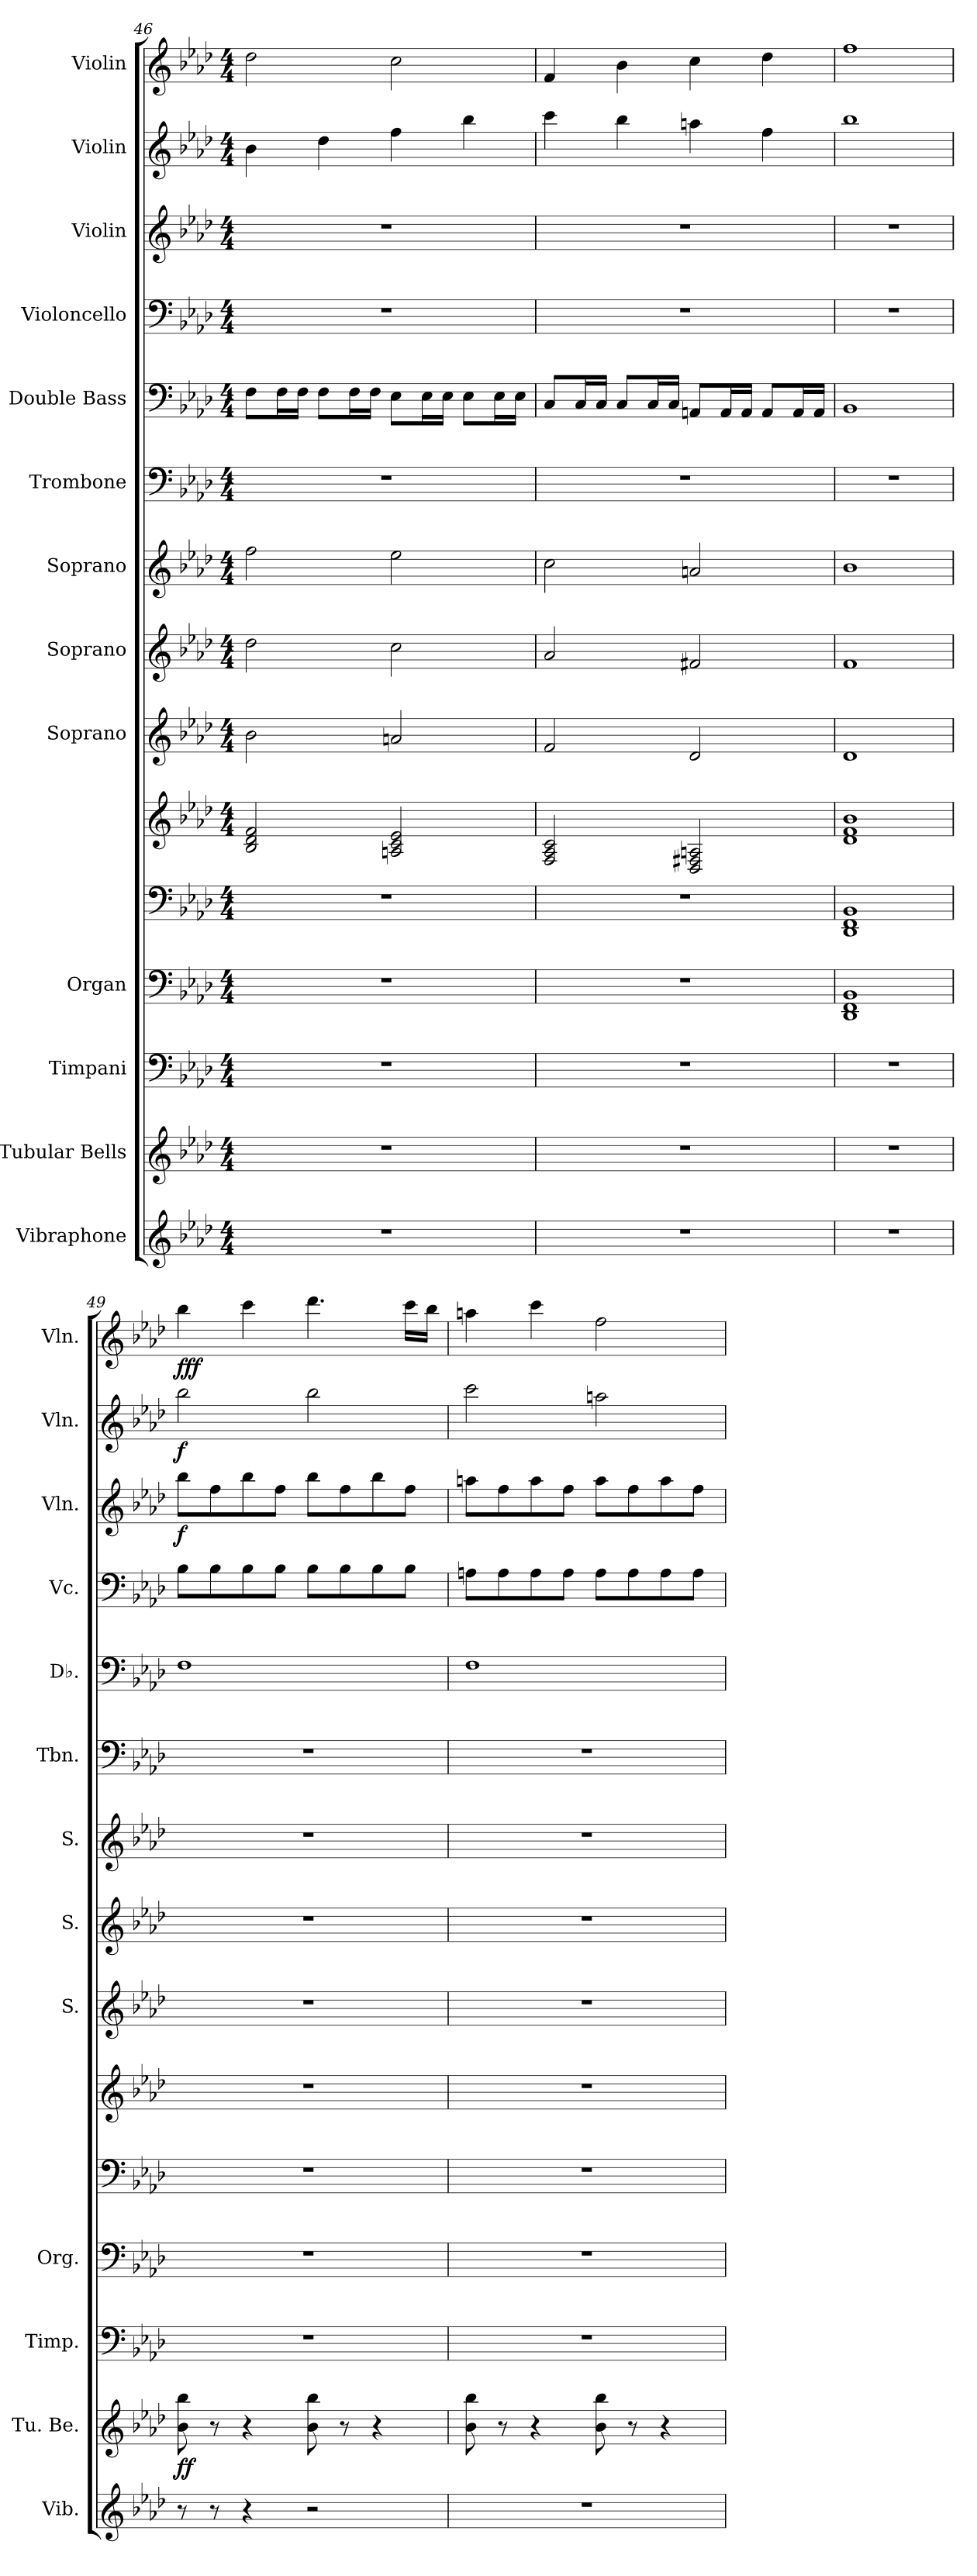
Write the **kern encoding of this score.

**kern	**kern	**dynam	**kern	**kern	**kern	**kern	**kern	**kern	**kern	**kern	**kern	**kern	**kern	**dynam	**kern	**dynam	**kern	**dynam
*part13	*part12	*part12	*part11	*part10	*part10	*part10	*part9	*part8	*part7	*part6	*part5	*part4	*part3	*part3	*part2	*part2	*part1	*part1
*staff15	*staff14	*staff14	*staff13	*staff12	*staff11	*staff10	*staff9	*staff8	*staff7	*staff6	*staff5	*staff4	*staff3	*staff3	*staff2	*staff2	*staff1	*staff1
*I"Vibraphone	*I"Tubular Bells	*	*I"Timpani	*I"Organ	*	*	*I"Soprano	*I"Soprano	*I"Soprano	*I"Trombone	*I"Double Bass	*I"Violoncello	*I"Violin	*	*I"Violin	*	*I"Violin	*
*I'Vib.	*I'Tu. Be.	*	*I'Timp.	*I'Org.	*	*	*I'S.	*I'S.	*I'S.	*I'Tbn.	*I'Db.	*I'Vc.	*I'Vln.	*	*I'Vln.	*	*I'Vln.	*
!!LO:PB:g=z
*clefG2	*clefG2	*	*clefF4	*clefF4	*clefF4	*clefG2	*clefG2	*clefG2	*clefG2	*clefF4	*clefF4	*clefF4	*clefG2	*	*clefG2	*	*clefG2	*
*	*	*	*	*	*	*	*	*	*	*	*ITrd7c12	*	*	*	*	*	*	*
*k[b-e-a-d-]	*k[b-e-a-d-]	*	*k[b-e-a-d-]	*k[b-e-a-d-]	*k[b-e-a-d-]	*k[b-e-a-d-]	*k[b-e-a-d-]	*k[b-e-a-d-]	*k[b-e-a-d-]	*k[b-e-a-d-]	*k[b-e-a-d-]	*k[b-e-a-d-]	*k[b-e-a-d-]	*	*k[b-e-a-d-]	*	*k[b-e-a-d-]	*
*M4/4	*M4/4	*	*M4/4	*M4/4	*M4/4	*M4/4	*M4/4	*M4/4	*M4/4	*M4/4	*M4/4	*M4/4	*M4/4	*	*M4/4	*	*M4/4	*
=46	=46	=46	=46	=46	=46	=46	=46	=46	=46	=46	=46	=46	=46	=46	=46	=46	=46	=46
1r	1r	.	1r	1r	1r	2B-/ 2d-/ 2f/	2b-\	2dd-\	2ff\	1r	8FF\L	1r	1r	.	4b-\	.	2dd-\	.
.	.	.	.	.	.	.	.	.	.	.	16FF\L	.	.	.	.	.	.	.
.	.	.	.	.	.	.	.	.	.	.	16FF\JJ	.	.	.	.	.	.	.
.	.	.	.	.	.	.	.	.	.	.	8FF\L	.	.	.	4dd-\	.	.	.
.	.	.	.	.	.	.	.	.	.	.	16FF\L	.	.	.	.	.	.	.
.	.	.	.	.	.	.	.	.	.	.	16FF\JJ	.	.	.	.	.	.	.
.	.	.	.	.	.	2An/ 2c/ 2e-/	2an/	2cc\	2ee-\	.	8EE-\L	.	.	.	4ff\	.	2cc\	.
.	.	.	.	.	.	.	.	.	.	.	16EE-\L	.	.	.	.	.	.	.
.	.	.	.	.	.	.	.	.	.	.	16EE-\JJ	.	.	.	.	.	.	.
.	.	.	.	.	.	.	.	.	.	.	8EE-\L	.	.	.	4bb-\	.	.	.
.	.	.	.	.	.	.	.	.	.	.	16EE-\L	.	.	.	.	.	.	.
.	.	.	.	.	.	.	.	.	.	.	16EE-\JJ	.	.	.	.	.	.	.
=47	=47	=47	=47	=47	=47	=47	=47	=47	=47	=47	=47	=47	=47	=47	=47	=47	=47	=47
1r	1r	.	1r	1r	1r	2F/ 2A-/ 2c/	2f/	2a-/	2cc\	1r	8CC/L	1r	1r	.	4ccc\	.	4f/	.
.	.	.	.	.	.	.	.	.	.	.	16CC/L	.	.	.	.	.	.	.
.	.	.	.	.	.	.	.	.	.	.	16CC/JJ	.	.	.	.	.	.	.
.	.	.	.	.	.	.	.	.	.	.	8CC/L	.	.	.	4bb-\	.	4b-\	.
.	.	.	.	.	.	.	.	.	.	.	16CC/L	.	.	.	.	.	.	.
.	.	.	.	.	.	.	.	.	.	.	16CC/JJ	.	.	.	.	.	.	.
.	.	.	.	.	.	2D-/ 2F#X/ 2An/	2d-/	2f#X/	2an/	.	8AAAn/L	.	.	.	4aan\	.	4cc\	.
.	.	.	.	.	.	.	.	.	.	.	16AAA/L	.	.	.	.	.	.	.
.	.	.	.	.	.	.	.	.	.	.	16AAA/JJ	.	.	.	.	.	.	.
.	.	.	.	.	.	.	.	.	.	.	8AAA/L	.	.	.	4ff\	.	4dd-\	.
.	.	.	.	.	.	.	.	.	.	.	16AAA/L	.	.	.	.	.	.	.
.	.	.	.	.	.	.	.	.	.	.	16AAA/JJ	.	.	.	.	.	.	.
=48	=48	=48	=48	=48	=48	=48	=48	=48	=48	=48	=48	=48	=48	=48	=48	=48	=48	=48
1r	1r	.	1r	1DD- 1FF 1BB-	1DD- 1FF 1BB-	1d- 1f 1b-	1d-	1f	1b-	1r	1BBB-	1r	1r	.	1bb-	.	1ff	.
=49	=49	=49	=49	=49	=49	=49	=49	=49	=49	=49	=49	=49	=49	=49	=49	=49	=49	=49
!	!	!LO:DY:b	!	!	!	!	!	!	!	!	!	!	!	!LO:DY:b	!	!LO:DY:b	!	!LO:DY:b
8r	8b-\ 8bb-\	ff	1r	1r	1r	1r	1r	1r	1r	1r	1FF	8B-\L	8bb-\L	f	2bb-\	f	4bb-\	fff
8r	8r	.	.	.	.	.	.	.	.	.	.	8B-\	8ff\	.	.	.	.	.
4r	4r	.	.	.	.	.	.	.	.	.	.	8B-\	8bb-\	.	.	.	4ccc\	.
.	.	.	.	.	.	.	.	.	.	.	.	8B-\J	8ff\J	.	.	.	.	.
2r	8b-\ 8bb-\	.	.	.	.	.	.	.	.	.	.	8B-\L	8bb-\L	.	2bb-\	.	4.ddd-\	.
.	8r	.	.	.	.	.	.	.	.	.	.	8B-\	8ff\	.	.	.	.	.
.	4r	.	.	.	.	.	.	.	.	.	.	8B-\	8bb-\	.	.	.	.	.
.	.	.	.	.	.	.	.	.	.	.	.	8B-\J	8ff\J	.	.	.	16ccc\LL	.
.	.	.	.	.	.	.	.	.	.	.	.	.	.	.	.	.	16bb-\JJ	.
=50	=50	=50	=50	=50	=50	=50	=50	=50	=50	=50	=50	=50	=50	=50	=50	=50	=50	=50
1r	8b-\ 8bb-\	.	1r	1r	1r	1r	1r	1r	1r	1r	1FF	8An\L	8aan\L	.	2ccc\	.	4aan\	.
.	8r	.	.	.	.	.	.	.	.	.	.	8A\	8ff\	.	.	.	.	.
.	4r	.	.	.	.	.	.	.	.	.	.	8A\	8aa\	.	.	.	4ccc\	.
.	.	.	.	.	.	.	.	.	.	.	.	8A\J	8ff\J	.	.	.	.	.
.	8b-\ 8bb-\	.	.	.	.	.	.	.	.	.	.	8A\L	8aa\L	.	2aan\	.	2ff\	.
.	8r	.	.	.	.	.	.	.	.	.	.	8A\	8ff\	.	.	.	.	.
.	4r	.	.	.	.	.	.	.	.	.	.	8A\	8aa\	.	.	.	.	.
.	.	.	.	.	.	.	.	.	.	.	.	8A\J	8ff\J	.	.	.	.	.
=	=	=	=	=	=	=	=	=	=	=	=	=	=	=	=	=	=	=
*-	*-	*-	*-	*-	*-	*-	*-	*-	*-	*-	*-	*-	*-	*-	*-	*-	*-	*-
